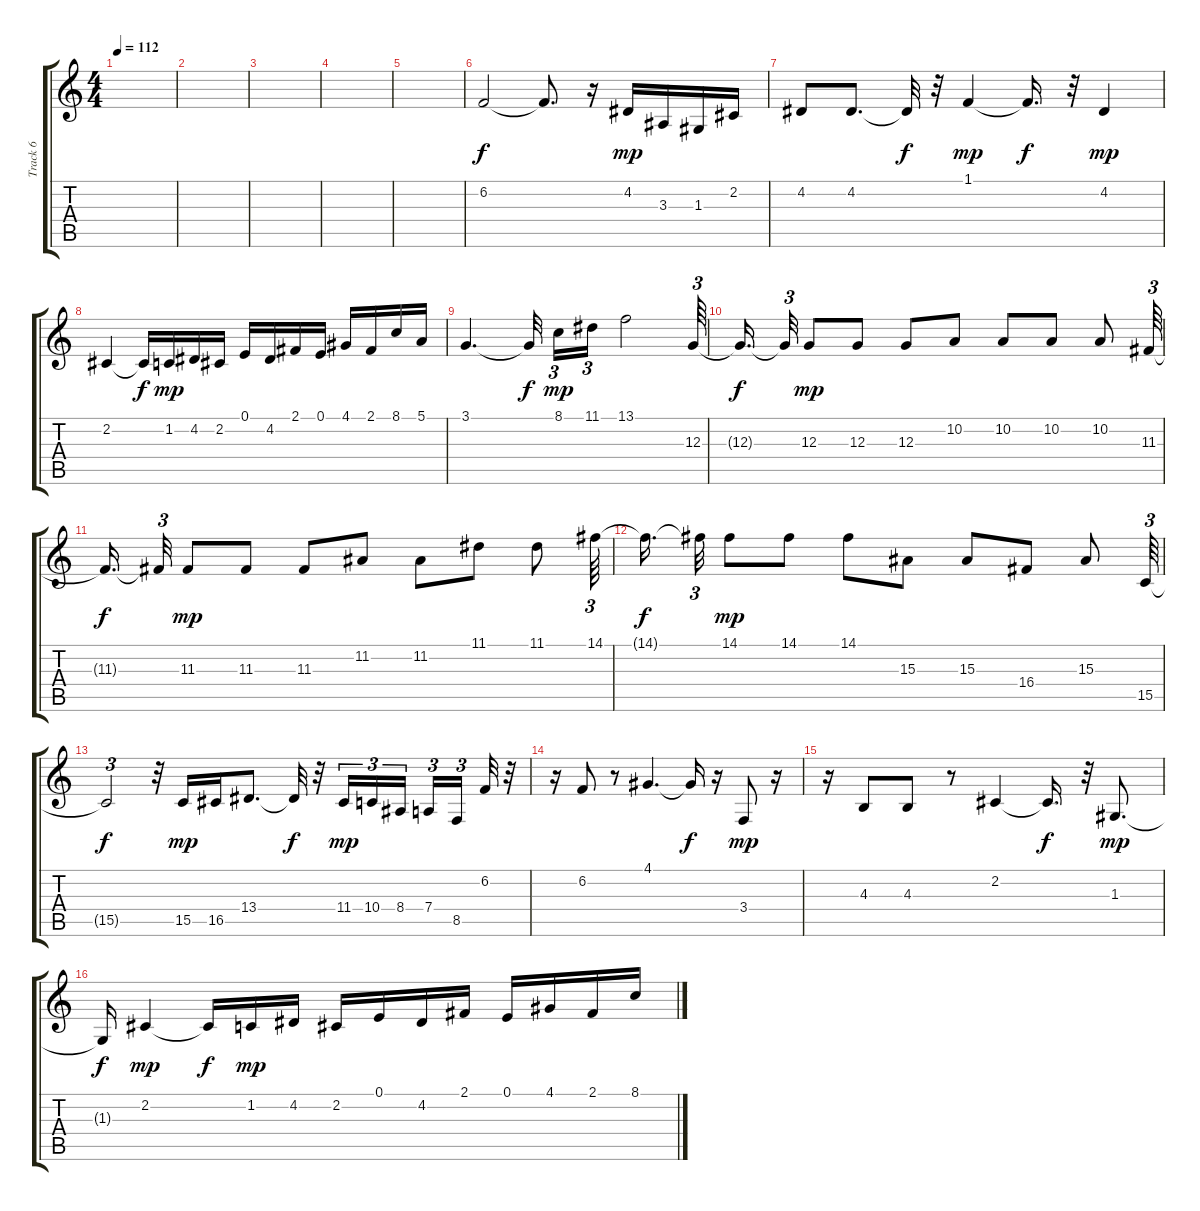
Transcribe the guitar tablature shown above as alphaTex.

\track ("Track 6" "Track 6") {instrument drawbarorgan}
\staff {score tabs}
\tuning (E4 B3 G3 D3 A2 E2) {hide}
\ts (4 4)
\tempo 112
\clef g2
\ks c
|
|
|
|
|
6.2.2{instrument brasssection} 6.2{t}.8{d dy f} r.16 4.2.16{dy mp} 3.3.16 1.3.16 2.2.16 |
4.2.8 4.2.8{d} 4.2{t}.32{dy f} r.32 1.1.4{dy mp} 1.1{t}.16{d dy f} r.32 4.2.4{dy mp} |
2.2.4 2.2{t}.16{dy f} 1.2.16{dy mp} 4.2.16 2.2.16 0.1.16 4.2.16 2.1.16 0.1.16 4.1.16 2.1.16 8.1.16 5.1.16 |
3.1.4{d} 3.1{t}.32{dy f beam splitsecondary} 8.1.16{tu (3 2) dy mp} 11.1.16{tu (3 2)} 13.1.2 12.3.64{tu (3 2)} |
12.3{t}.16{d dy f beam splitsecondary} 12.3{t}.32{tu (3 2)} 12.3.8{dy mp} 12.3.8 12.3.8 10.2.8 10.2.8 10.2.8 10.2.8 11.3.64{tu (3 2)} |
11.3{t}.16{d dy f beam splitsecondary} 11.3{t}.32{tu (3 2)} 11.3.8{dy mp} 11.3.8 11.3.8 11.2.8 11.2.8 11.1.8 11.1.8 14.1.64{tu (3 2)} |
14.1{t}.16{d dy f beam splitsecondary} 14.1{t}.32{tu (3 2)} 14.1.8{dy mp} 14.1.8 14.1.8 15.3.8 15.3.8 16.4.8 15.3.8 15.5.64{tu (3 2)} |
15.5{t}.2{tu (3 2) dy f} r.32 15.5.16{dy mp} 16.5.16 13.4.8{d} 13.4{t}.32{dy f} r.32 11.4.16{tu (3 2) dy mp} 10.4.16{tu (3 2)} 8.4.16{tu (3 2) beam splitsecondary} 7.4.16{tu (3 2)} 8.5.16{tu (3 2) beam splitsecondary} 6.2.32 r.32{tu (3 2)} |
r.16 6.2.8{instrument viola} r.8 4.1.4{d} 4.1{t}.16{dy f} r.16 3.4.8{dy mp} r.16 |
r.16 4.3.8 4.3.8 r.8 2.2.4 2.2{t}.16{d dy f} r.32 1.3.8{d dy mp} |
1.3{t}.16{dy f} 2.2.4{dy mp} 2.2{t}.16{dy f} 1.2.16{dy mp} 4.2.16 2.2.16 0.1.16 4.2.16 2.1.16 0.1.16 4.1.16 2.1.16 8.1.16
